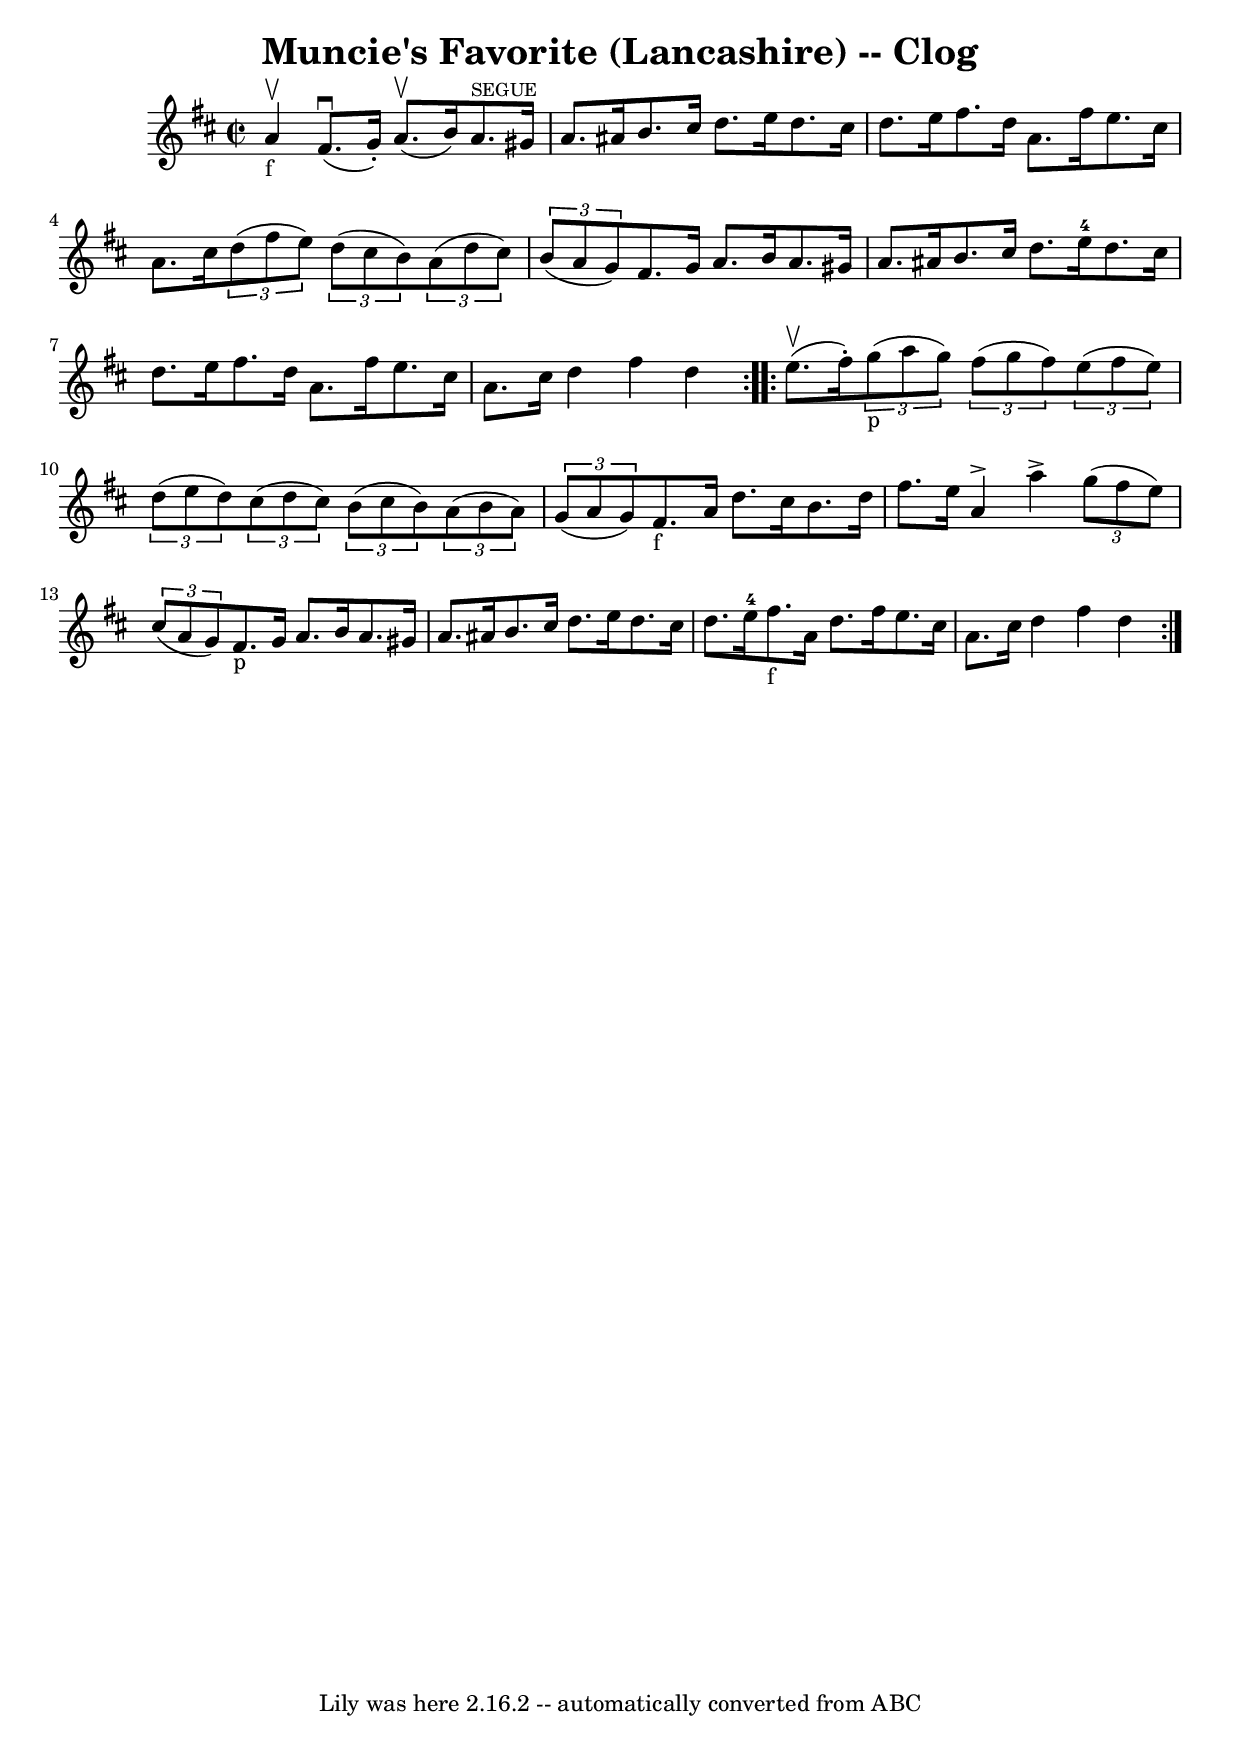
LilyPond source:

\version "2.16.2"
\include "Mammoth.ily"
\header {
  %% book = "Ryan's Mammoth Collection"
  crossRefNumber = "1"
  footnotes = "\\\\157 931"
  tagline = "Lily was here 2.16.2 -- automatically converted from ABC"
  title = "Muncie's Favorite (Lancashire) -- Clog"

}
voicedefault =  {



  \repeat volta 2 {

    \override Staff.TimeSignature #'style = #'C
    \time 2/2 
    \key d \major
    a'4_"f"^\upbow |
    fis'8.^\downbow(
    g'16 -.) a'8.^\upbow(b'16) a'8.^\segue gis'16 a'8.    
    ais'16    |
    b'8. cis''16 d''8. e''16 d''8. cis''16    
    d''8. e''16    |
    fis''8. d''16 a'8. fis''16 e''8.    
    cis''16 a'8. cis''16    |
    \times 2/3 { d''8 (fis''8 e''8 
		 ) 
	       }   \times 2/3 { d''8 (cis''8 b'8) 
			      }   \times 2/3 { a'8 (
					       d''8 cis''8) 
					     }   \times 2/3 { b'8 (a'8 g'8) 
							    }   |
    
    fis'8. g'16 a'8. b'16 a'8. gis'16 a'8. ais'16    |
    
    b'8. cis''16 d''8. e''16-4 d''8. cis''16 d''8. e''16    
    |
    fis''8. d''16 a'8. fis''16 e''8. cis''16 a'8.    
    cis''16    |
    d''4 fis''4 d''4  
  }     
  \repeat volta 2 {
    e''8. ^\upbow(fis''16 -.)   |
    \times 2/3 { g''8_"p"(a''8    
		 g''8) 
	       }   \times 2/3 { fis''8 (g''8 fis''8) 
			      }   \times 2/3 {   
				e''8 (fis''8 e''8) 
			      }   \times 2/3 { d''8 (e''8 d''8) 
					     }   
    |
    \times 2/3 { cis''8 (d''8 cis''8) 
	       }   \times 2/3 {   
		 b'8 (cis''8 b'8) 
	       }   \times 2/3 { a'8 (b'8 a'8) 
			      }   
    \times 2/3 { g'8 (a'8 g'8) 
	       }   |
    fis'8._"f" a'16    
    d''8. cis''16 b'8. d''16 fis''8. e''16    |
    a'4 ^\accent a''4^\accent   \times 2/3 { g''8 (fis''8 e''8) 
				       }   
    \times 2/3 { cis''8 (a'8 g'8) 
	       }   |
    fis'8._"p" g'16  
    a'8. b'16 a'8. gis'16 a'8. ais'16    |
    b'8.    
    cis''16 d''8. e''16 d''8. cis''16 d''8. e''16-4   |
    
    fis''8._"f" a'16 d''8. fis''16 e''8. cis''16 a'8.    
    cis''16    |
    d''4 fis''4 d''4  
  }   

}

\score{
  <<

    \context Staff="default"
    {
      \voicedefault 
      
    }

  >>
  \layout {
    
  }
  \midi {
  }

}
